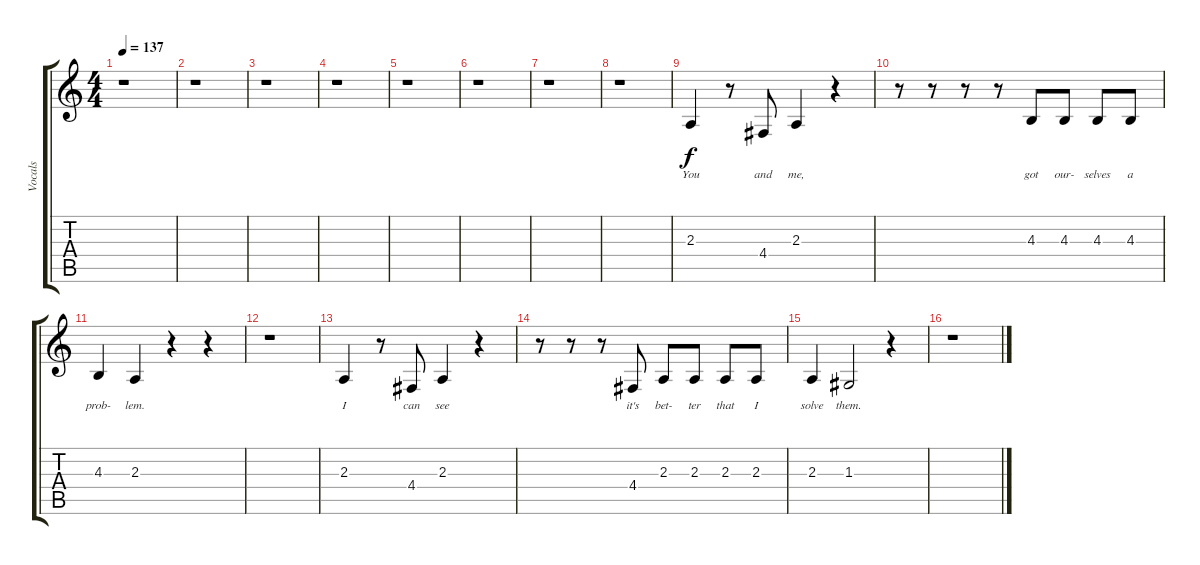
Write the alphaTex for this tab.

\track ("Vocals" "Vocals") {instrument piccolo}
\staff {score tabs}
\tuning (E4 B3 G3 D3 A2 E2) {hide}
\ts (4 4)
\tempo 137
\clef g2
\ks c
r.1{dy f} |
r.1 |
r.1 |
r.1 |
r.1 |
r.1 |
r.1 |
r.1 |
2.3.4{lyrics (0 "You") lyrics (1 "") lyrics (2 "") lyrics (3 "") lyrics (4 "")} r.8 4.4.8{lyrics (0 "and") lyrics (1 "") lyrics (2 "") lyrics (3 "") lyrics (4 "")} 2.3.4{lyrics (0 "me,") lyrics (1 "") lyrics (2 "") lyrics (3 "") lyrics (4 "")} r.4 |
r.8 r.8 r.8 r.8 4.3.8{lyrics (0 "got") lyrics (1 "") lyrics (2 "") lyrics (3 "") lyrics (4 "")} 4.3.8{lyrics (0 "our-") lyrics (1 "") lyrics (2 "") lyrics (3 "") lyrics (4 "")} 4.3.8{lyrics (0 "selves") lyrics (1 "") lyrics (2 "") lyrics (3 "") lyrics (4 "")} 4.3.8{lyrics (0 "a") lyrics (1 "") lyrics (2 "") lyrics (3 "") lyrics (4 "")} |
4.3.4{lyrics (0 "prob-") lyrics (1 "") lyrics (2 "") lyrics (3 "") lyrics (4 "")} 2.3.4{lyrics (0 "lem.") lyrics (1 "") lyrics (2 "") lyrics (3 "") lyrics (4 "")} r.4 r.4 |
r.1 |
2.3.4{lyrics (0 "I") lyrics (1 "") lyrics (2 "") lyrics (3 "") lyrics (4 "")} r.8 4.4.8{lyrics (0 "can") lyrics (1 "") lyrics (2 "") lyrics (3 "") lyrics (4 "")} 2.3.4{lyrics (0 "see") lyrics (1 "") lyrics (2 "") lyrics (3 "") lyrics (4 "")} r.4 |
r.8 r.8 r.8 4.4.8{lyrics (0 "it's") lyrics (1 "") lyrics (2 "") lyrics (3 "") lyrics (4 "")} 2.3.8{lyrics (0 "bet-") lyrics (1 "") lyrics (2 "") lyrics (3 "") lyrics (4 "")} 2.3.8{lyrics (0 "ter") lyrics (1 "") lyrics (2 "") lyrics (3 "") lyrics (4 "")} 2.3.8{lyrics (0 "that") lyrics (1 "") lyrics (2 "") lyrics (3 "") lyrics (4 "")} 2.3.8{lyrics (0 "I") lyrics (1 "") lyrics (2 "") lyrics (3 "") lyrics (4 "")} |
2.3.4{lyrics (0 "solve") lyrics (1 "") lyrics (2 "") lyrics (3 "") lyrics (4 "")} 1.3.2{lyrics (0 "them.") lyrics (1 "") lyrics (2 "") lyrics (3 "") lyrics (4 "")} r.4 |
r.1
